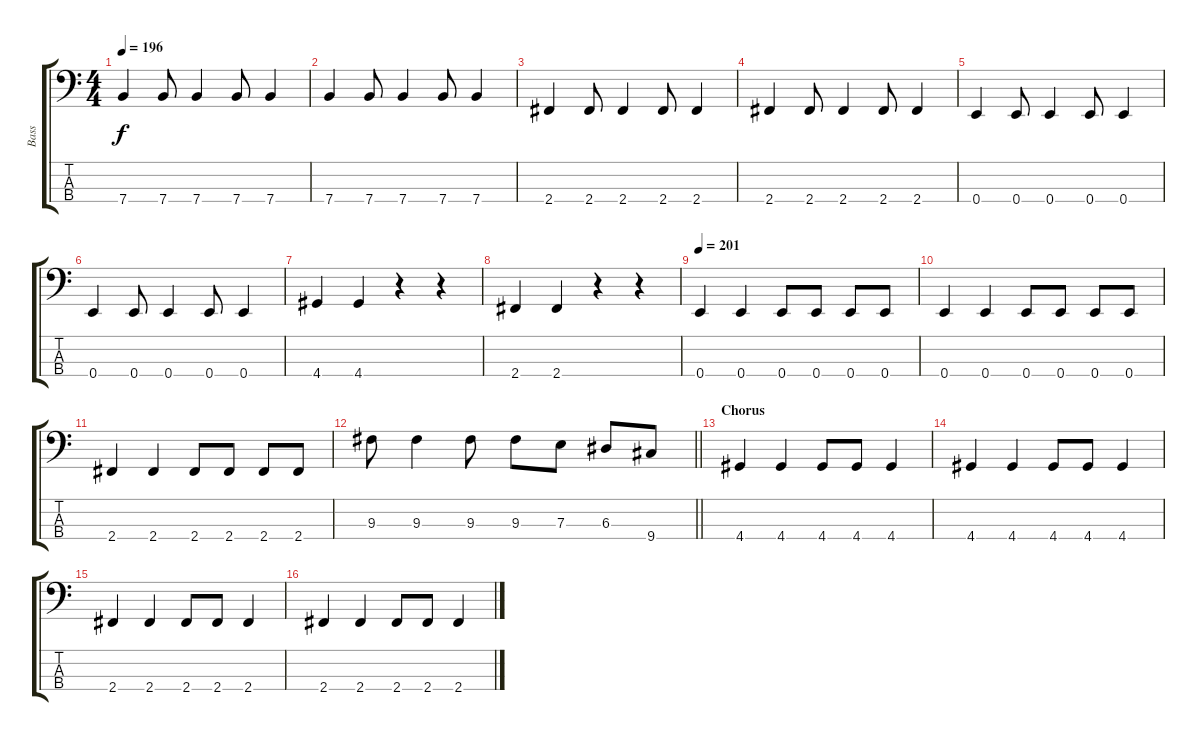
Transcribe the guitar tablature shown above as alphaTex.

\track ("Bass" "Bass") {instrument electricbasspick}
\staff {score tabs}
\tuning (G2 D2 A1 E1) {hide}
\ts (4 4)
\tempo 196
\clef f4
\ks c
7.4.4{dy f} 7.4.8 7.4.4 7.4.8 7.4.4 |
7.4.4 7.4.8 7.4.4 7.4.8 7.4.4 |
2.4.4 2.4.8 2.4.4 2.4.8 2.4.4 |
2.4.4 2.4.8 2.4.4 2.4.8 2.4.4 |
0.4.4 0.4.8 0.4.4 0.4.8 0.4.4 |
0.4.4 0.4.8 0.4.4 0.4.8 0.4.4 |
4.4.4 4.4.4 r.4 r.4 |
2.4.4 2.4.4 r.4 r.4 |
\tempo 201
0.4.4 0.4.4 0.4.8 0.4.8 0.4.8 0.4.8 |
0.4.4 0.4.4 0.4.8 0.4.8 0.4.8 0.4.8 |
2.4.4 2.4.4 2.4.8 2.4.8 2.4.8 2.4.8 |
\barLineRight lightlight
9.3.8 9.3.4 9.3.8 9.3.8 7.3.8 6.3.8 9.4.8 |
\section ("" "Chorus")
4.4.4 4.4.4 4.4.8 4.4.8 4.4.4 |
4.4.4 4.4.4 4.4.8 4.4.8 4.4.4 |
2.4.4 2.4.4 2.4.8 2.4.8 2.4.4 |
2.4.4 2.4.4 2.4.8 2.4.8 2.4.4
